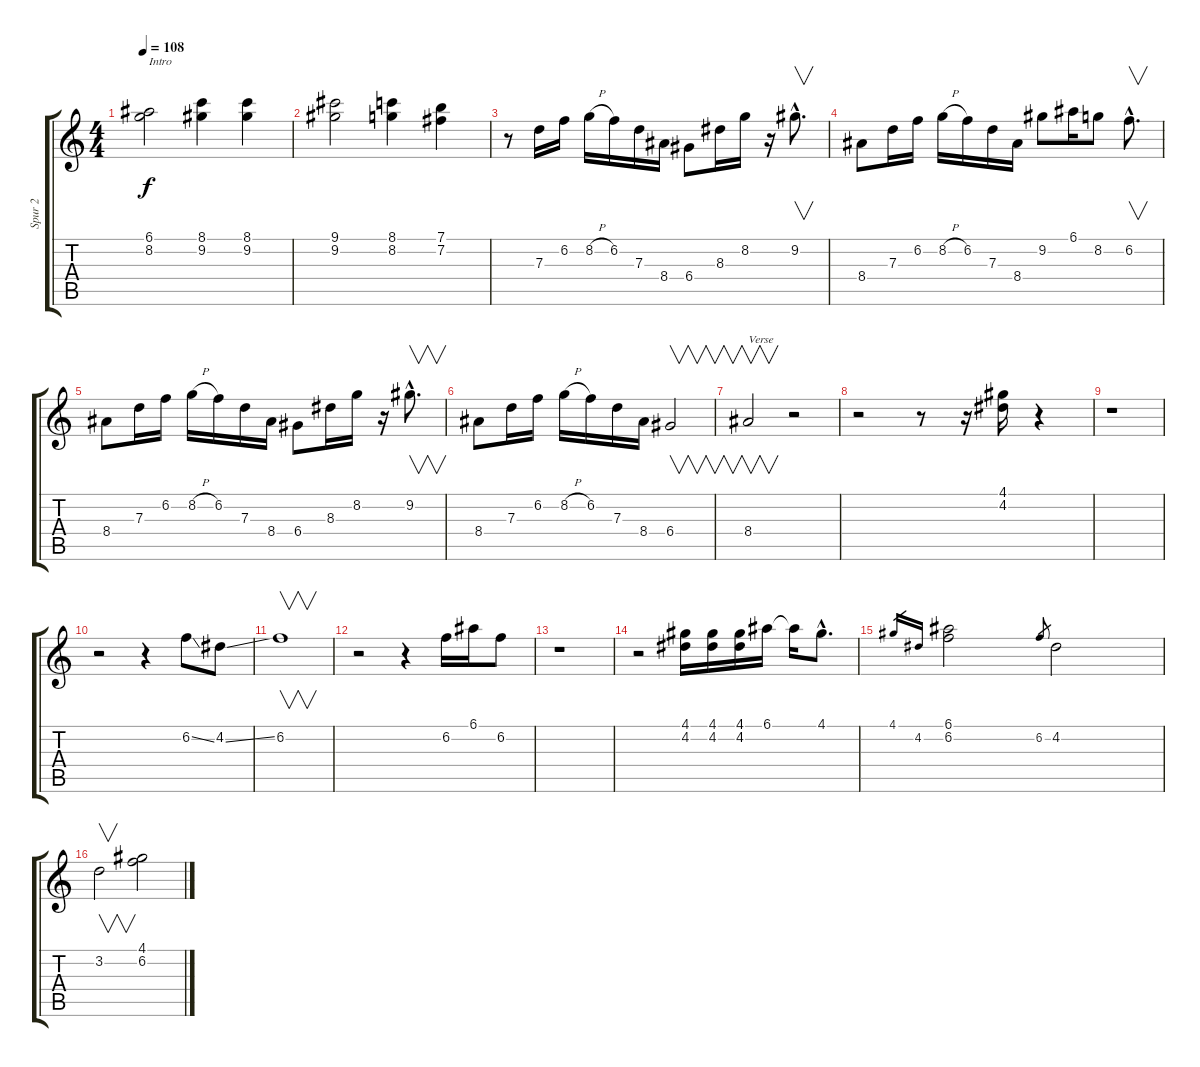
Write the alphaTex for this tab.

\track ("Spur 2" "Spur 2") {instrument overdrivenguitar}
\staff {score tabs}
\tuning (E4 B3 G3 D3 A2 E2) {hide}
\ts (4 4)
\tempo 108
\clef g2
\ks c
(6.1 8.2).2{txt "Intro" dy f instrument overdrivenguitar} (8.1 9.2).4 (8.1 9.2).4 |
(9.1 9.2).2 (8.1 8.2).4 (7.1 7.2).4 |
r.8 7.3.16 6.2.16 8.2{h}.16 6.2.16 7.3.16 8.4.16 6.4.8 8.3.16 8.2.16 r.16 9.2{hac}.8{v d} |
8.4.8 7.3.16 6.2.16 8.2{h}.16 6.2.16 7.3.16 8.4.16 9.2.8 6.1.16 8.2.8 6.2{hac}.8{v d} |
8.4.8 7.3.16 6.2.16 8.2{h}.16 6.2.16 7.3.16 8.4.16 6.4.8 8.3.16 8.2.16 r.16 9.2{hac}.8{v d} |
8.4.8 7.3.16 6.2.16 8.2{h}.16 6.2.16 7.3.16 8.4.16 6.4.2{v} |
8.4.2{v txt "Verse"} r.2 |
r.2 r.8 r.16 (4.1 4.2).16 r.4 |
r.1 |
r.2 r.4 6.2{ss}.8 4.2{ss}.8 |
6.2.1{v} |
r.2 r.4 6.2.16 6.1.16 6.2.8 |
r.1 |
r.2 (4.1 4.2).16 (4.1 4.2).16 (4.1 4.2).16 6.1.16 6.1{t}.16 4.1{hac}.8{d} |
4.1.16{gr} 4.2.16{gr} (6.1 6.2).2 6.2.8{gr} 4.2.2 |
3.2.2{v} (4.1 6.2).2
